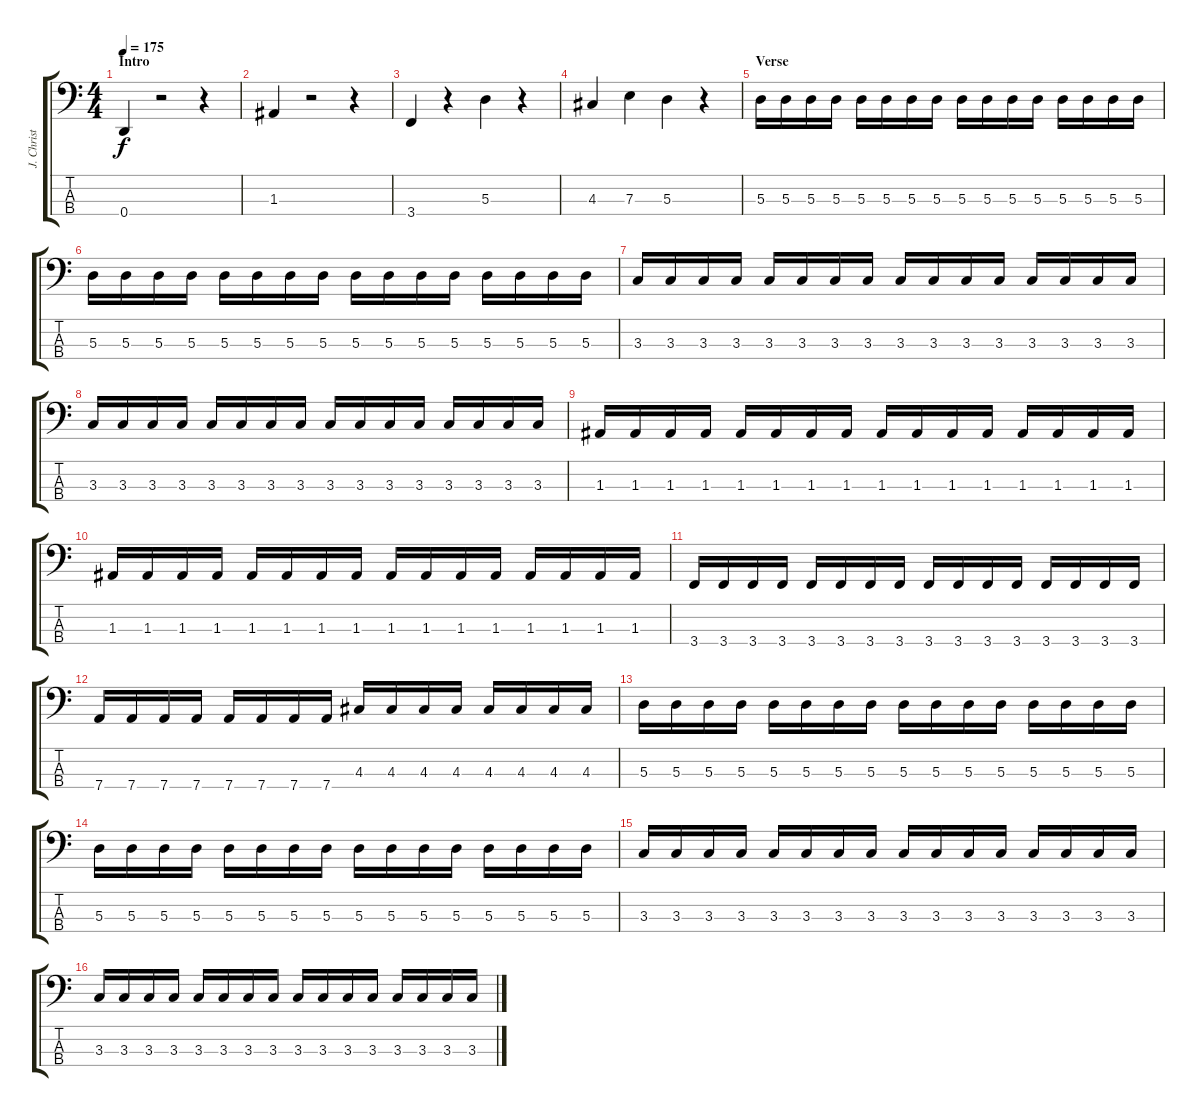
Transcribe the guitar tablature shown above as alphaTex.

\track ("J. Christ" "J. Christ") {instrument electricbassfinger}
\staff {score tabs}
\tuning (G2 D2 A1 D1) {hide}
\ts (4 4)
\section ("" "Intro")
\tempo 175
\clef f4
\ks c
0.4.4{dy f instrument electricbassfinger} r.2 r.4 |
1.3.4 r.2 r.4 |
3.4.4 r.4 5.3.4 r.4 |
4.3.4 7.3.4 5.3.4 r.4 |
\section ("" "Verse")
5.3.16 5.3.16 5.3.16 5.3.16 5.3.16 5.3.16 5.3.16 5.3.16 5.3.16 5.3.16 5.3.16 5.3.16 5.3.16 5.3.16 5.3.16 5.3.16 |
5.3.16 5.3.16 5.3.16 5.3.16 5.3.16 5.3.16 5.3.16 5.3.16 5.3.16 5.3.16 5.3.16 5.3.16 5.3.16 5.3.16 5.3.16 5.3.16 |
3.3.16 3.3.16 3.3.16 3.3.16 3.3.16 3.3.16 3.3.16 3.3.16 3.3.16 3.3.16 3.3.16 3.3.16 3.3.16 3.3.16 3.3.16 3.3.16 |
3.3.16 3.3.16 3.3.16 3.3.16 3.3.16 3.3.16 3.3.16 3.3.16 3.3.16 3.3.16 3.3.16 3.3.16 3.3.16 3.3.16 3.3.16 3.3.16 |
1.3.16 1.3.16 1.3.16 1.3.16 1.3.16 1.3.16 1.3.16 1.3.16 1.3.16 1.3.16 1.3.16 1.3.16 1.3.16 1.3.16 1.3.16 1.3.16 |
1.3.16 1.3.16 1.3.16 1.3.16 1.3.16 1.3.16 1.3.16 1.3.16 1.3.16 1.3.16 1.3.16 1.3.16 1.3.16 1.3.16 1.3.16 1.3.16 |
3.4.16 3.4.16 3.4.16 3.4.16 3.4.16 3.4.16 3.4.16 3.4.16 3.4.16 3.4.16 3.4.16 3.4.16 3.4.16 3.4.16 3.4.16 3.4.16 |
7.4.16 7.4.16 7.4.16 7.4.16 7.4.16 7.4.16 7.4.16 7.4.16 4.3.16 4.3.16 4.3.16 4.3.16 4.3.16 4.3.16 4.3.16 4.3.16 |
5.3.16 5.3.16 5.3.16 5.3.16 5.3.16 5.3.16 5.3.16 5.3.16 5.3.16 5.3.16 5.3.16 5.3.16 5.3.16 5.3.16 5.3.16 5.3.16 |
5.3.16 5.3.16 5.3.16 5.3.16 5.3.16 5.3.16 5.3.16 5.3.16 5.3.16 5.3.16 5.3.16 5.3.16 5.3.16 5.3.16 5.3.16 5.3.16 |
3.3.16 3.3.16 3.3.16 3.3.16 3.3.16 3.3.16 3.3.16 3.3.16 3.3.16 3.3.16 3.3.16 3.3.16 3.3.16 3.3.16 3.3.16 3.3.16 |
3.3.16 3.3.16 3.3.16 3.3.16 3.3.16 3.3.16 3.3.16 3.3.16 3.3.16 3.3.16 3.3.16 3.3.16 3.3.16 3.3.16 3.3.16 3.3.16
